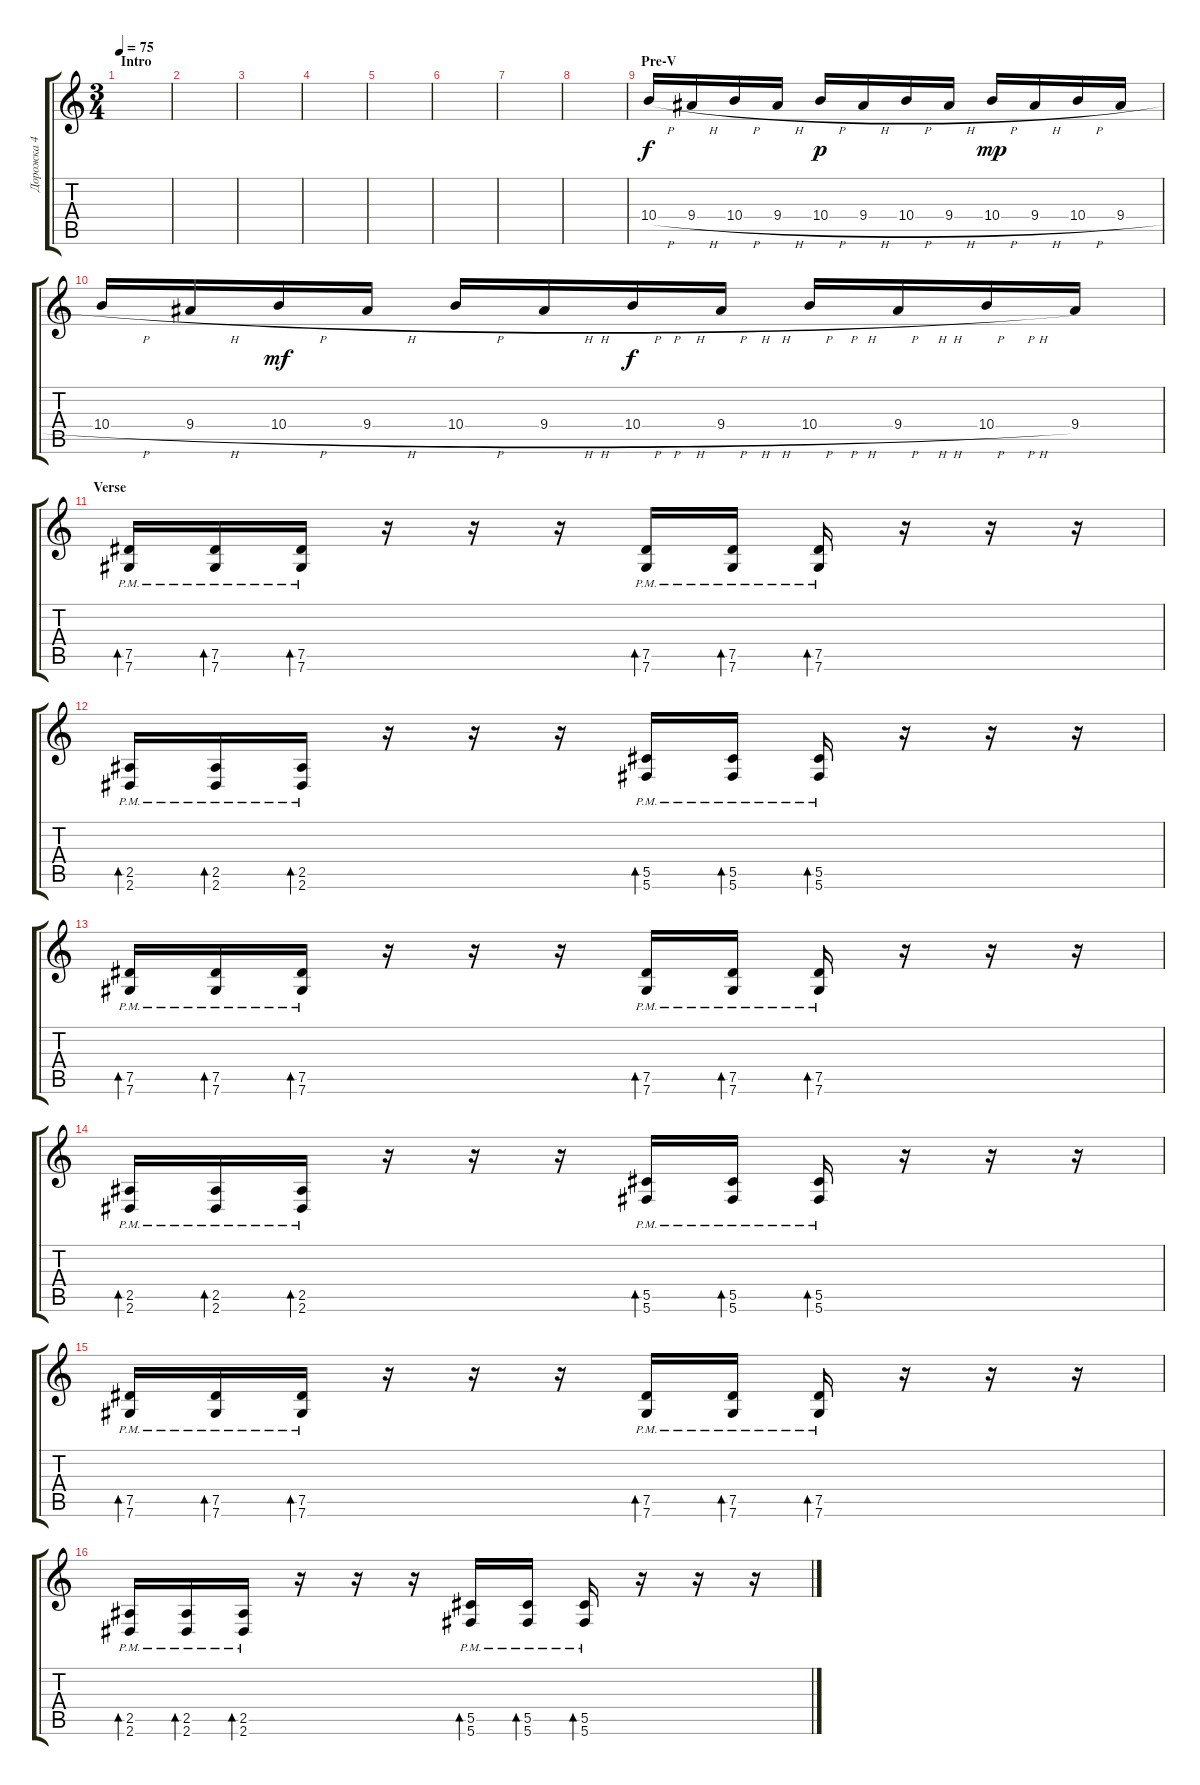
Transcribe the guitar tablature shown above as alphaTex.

\track ("Дорожка 4" "Дорожка 4") {instrument overdrivenguitar}
\staff {score tabs}
\tuning (Eb4 Bb3 Gb3 Db3 Ab2 Db2) {hide}
\ts (3 4)
\section ("" "Intro")
\tempo 75
\clef g2
\ks c
|
|
|
|
|
|
|
|
\section ("" "Pre-V")
10.4{h}.16 9.4{h}.16 10.4{h}.16 9.4{h}.16 10.4{h}.16{dy p} 9.4{h}.16 10.4{h}.16 9.4{h}.16 10.4{h}.16{dy mp} 9.4{h}.16 10.4{h}.16 9.4{h}.16 |
10.4{h}.16 9.4{h}.16 10.4{h}.16{dy mf} 9.4{h}.16 10.4{h}.16 9.4{h}.16 10.4{h}.16{dy f} 9.4{h}.16 10.4{h}.16 9.4{h}.16 10.4{h}.16 9.4.16 |
\section ("" "Verse")
(7.5{pm} 7.6{pm}).16{bd 30} (7.5{pm} 7.6{pm}).16{bd 30} (7.5{pm} 7.6{pm}).16{bd 30} r.16 r.16 r.16 (7.5{pm} 7.6{pm}).16{bd 30} (7.5{pm} 7.6{pm}).16{bd 30} (7.5{pm} 7.6{pm}).16{bd 30} r.16 r.16 r.16 |
(2.5{pm} 2.6{pm}).16{bd 30} (2.5{pm} 2.6{pm}).16{bd 30} (2.5{pm} 2.6{pm}).16{bd 30} r.16 r.16 r.16 (5.5{pm} 5.6{pm}).16{bd 30} (5.5{pm} 5.6{pm}).16{bd 30} (5.5{pm} 5.6{pm}).16{bd 30} r.16 r.16 r.16 |
(7.5{pm} 7.6{pm}).16{bd 30} (7.5{pm} 7.6{pm}).16{bd 30} (7.5{pm} 7.6{pm}).16{bd 30} r.16 r.16 r.16 (7.5{pm} 7.6{pm}).16{bd 30} (7.5{pm} 7.6{pm}).16{bd 30} (7.5{pm} 7.6{pm}).16{bd 30} r.16 r.16 r.16 |
(2.5{pm} 2.6{pm}).16{bd 30} (2.5{pm} 2.6{pm}).16{bd 30} (2.5{pm} 2.6{pm}).16{bd 30} r.16 r.16 r.16 (5.5{pm} 5.6{pm}).16{bd 30} (5.5{pm} 5.6{pm}).16{bd 30} (5.5{pm} 5.6{pm}).16{bd 30} r.16 r.16 r.16 |
(7.5{pm} 7.6{pm}).16{bd 30} (7.5{pm} 7.6{pm}).16{bd 30} (7.5{pm} 7.6{pm}).16{bd 30} r.16 r.16 r.16 (7.5{pm} 7.6{pm}).16{bd 30} (7.5{pm} 7.6{pm}).16{bd 30} (7.5{pm} 7.6{pm}).16{bd 30} r.16 r.16 r.16 |
(2.5{pm} 2.6{pm}).16{bd 30} (2.5{pm} 2.6{pm}).16{bd 30} (2.5{pm} 2.6{pm}).16{bd 30} r.16 r.16 r.16 (5.5{pm} 5.6{pm}).16{bd 30} (5.5{pm} 5.6{pm}).16{bd 30} (5.5{pm} 5.6{pm}).16{bd 30} r.16 r.16 r.16
